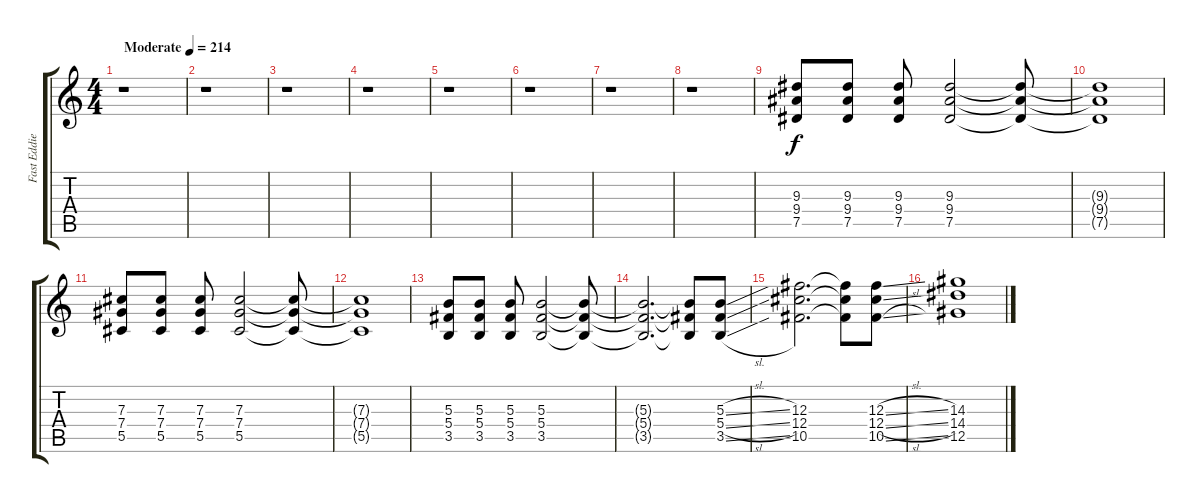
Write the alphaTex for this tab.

\track ("Fast Eddie" "Fast Eddie") {instrument distortionguitar}
\staff {score tabs}
\tuning (Eb4 Bb3 Gb3 Db3 Ab2 Eb2) {hide}
\ts (4 4)
\tempo (214 "Moderate")
\clef g2
\ks c
r.1{dy f instrument distortionguitar} |
r.1 |
r.1 |
r.1 |
r.1 |
r.1 |
r.1 |
r.1 |
(9.3 9.4 7.5).8 (9.3 9.4 7.5).8 (9.3 9.4 7.5).8 (9.3 9.4 7.5).2 (9.3{t} 9.4{t} 7.5{t}).8 |
(9.3{t} 9.4{t} 7.5{t}).1 |
(7.3 7.4 5.5).8 (7.3 7.4 5.5).8 (7.3 7.4 5.5).8 (7.3 7.4 5.5).2 (7.3{t} 7.4{t} 5.5{t}).8 |
(7.3{t} 7.4{t} 5.5{t}).1 |
(5.3 5.4 3.5).8 (5.3 5.4 3.5).8 (5.3 5.4 3.5).8 (5.3 5.4 3.5).2 (5.3{t} 5.4{t} 3.5{t}).8 |
(5.3{t} 5.4{t} 3.5{t}).2{d} (5.3{t} 5.4{t} 3.5{t}).8 (5.3{sl} 5.4{sl} 3.5{sl}).8 |
(12.3 12.4 10.5).2{d} (12.3{t} 12.4{t} 10.5{t}).8 (12.3{sl} 12.4{sl} 10.5{sl}).8 |
(14.3 14.4 12.5).1
